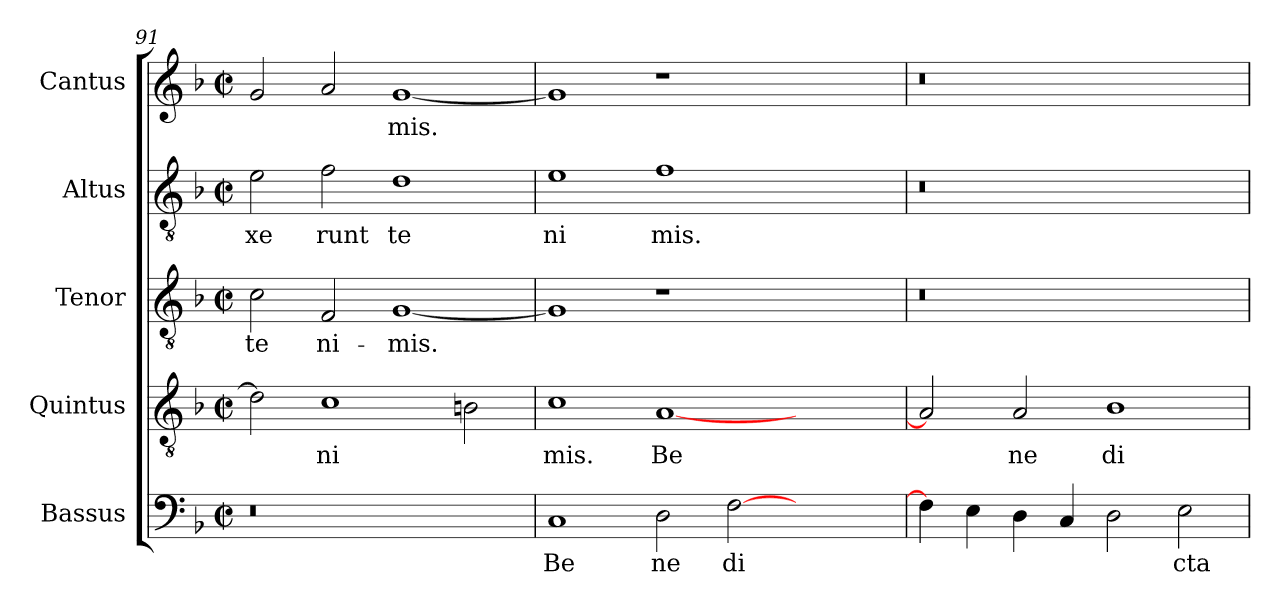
**kern	**text	**kern	**text	**kern	**text	**kern	**text	**kern	**text
*part5	*part5	*part4	*part4	*part3	*part3	*part2	*part2	*part1	*part1
*staff5	*staff5	*staff4	*staff4	*staff3	*staff3	*staff2	*staff2	*staff1	*staff1
*I"Bassus	*	*I"Quintus	*	*I"Tenor	*	*I"Altus	*	*I"Cantus	*
*clefF4	*	*clefGv2	*	*clefGv2	*	*clefGv2	*	*clefG2	*
*k[b-]	*	*k[b-]	*	*k[b-]	*	*k[b-]	*	*k[b-]	*
*F:	*	*F:	*	*F:	*	*F:	*	*F:	*
*M2/2	*	*M2/2	*	*M2/2	*	*M2/2	*	*M2/2	*
*met(c|)	*	*met(c|)	*	*met(c|)	*	*met(c|)	*	*met(c|)	*
=91	=91	=91	=91	=91	=91	=91	=91	=91	=91
!	!	!	!	!	!LO:LY:b:cj	!	!LO:LY:b:cj	!	!
0r	.	2d\]	.	2c\	te	2e\	xe	2g/	.
!	!	!	!LO:LY:b:cj	!	!LO:LY:b:cj	!	!LO:LY:b:cj	!	!
.	.	1c	ni	2F/	ni-	2f\	runt	2a/	.
!	!	!	!	!	!LO:LY:b	!	!LO:LY:b:cj	!	!LO:LY:b
.	.	.	.	[<1G	-mis.	1d	te	[<1g	mis.
.	.	2Bn\	.	.	.	.	.	.	.
=92	=92	=92	=92	=92	=92	=92	=92	=92	=92
!	!LO:LY:b:cj	!	!LO:LY:b:cj	!	!	!	!LO:LY:b:cj	!	!
1C	Be	1c	mis.	1G]	.	1e	ni	1g]	.
!	!LO:LY:b:cj	!	!LO:LY:b:cj	!LO:N:vis=1	!	!	!LO:LY:b:cj	!LO:N:vis=1	!
2D\	ne	[<1A	Be	0r	.	1f	mis.	0r	.
!	!LO:LY:b:cj	!	!	!	!	!	!	!	!
[>2F\	di	.	.	.	.	.	.	.	.
1ryy	.	1ryy	.	.	.	1ryy	.	.	.
=93	=93	=93	=93	=93	=93	=93	=93	=93	=93
4F\]	.	2A/]	.	0r	.	0r	.	0r	.
4E\	.	.	.	.	.	.	.	.	.
!	!	!	!LO:LY:b:cj	!	!	!	!	!	!
4D\	.	2A/	ne	.	.	.	.	.	.
4C/	.	.	.	.	.	.	.	.	.
!	!	!	!LO:LY:b:cj	!	!	!	!	!	!
2D\	.	1B-	di	.	.	.	.	.	.
!	!LO:LY:b:cj	!	!	!	!	!	!	!	!
2E\	cta	.	.	.	.	.	.	.	.
=	=	=	=	=	=	=	=	=	=
*-	*-	*-	*-	*-	*-	*-	*-	*-	*-
